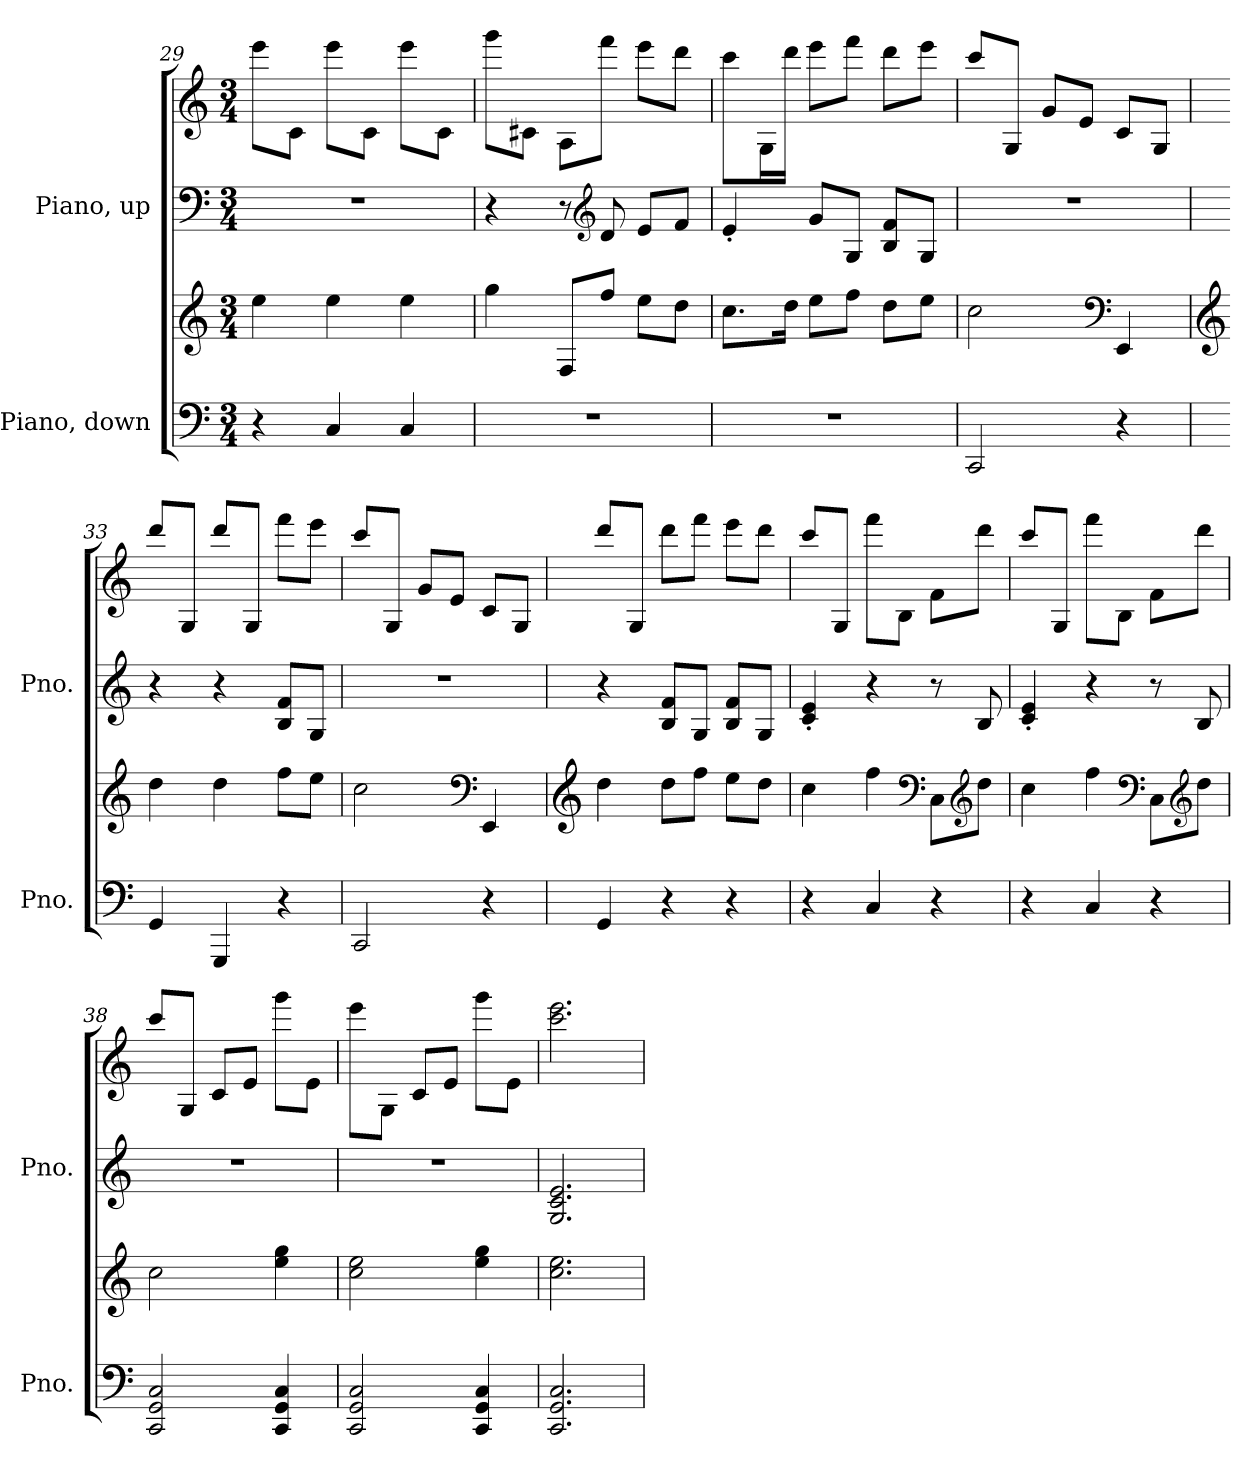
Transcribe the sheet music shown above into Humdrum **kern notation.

**kern	**kern	**kern	**kern
*part2	*part2	*part1	*part1
*staff4	*staff3	*staff2	*staff1
*I"Piano, down	*	*I"Piano, up	*
*I'Pno.	*	*I'Pno.	*
*clefF4	*clefG2	*clefF4	*clefG2
*k[]	*k[]	*k[]	*k[]
*M3/4	*M3/4	*M3/4	*M3/4
=29	=29	=29	=29
4r	4ee\	2.r	8eee\L
.	.	.	8c\J
4C/	4ee\	.	8eee\L
.	.	.	8c\J
4C/	4ee\	.	8eee\L
.	.	.	8c\J
!!LO:LB:g=z
=30	=30	=30	=30
2.r	4gg\	4r	8ggg\L
.	.	.	8c#X\J
.	8F/L	8r	8A\L
*	*	*clefG2	*
.	8ff/J	8d/	8fff\J
.	8ee\L	8e/L	8eee\L
.	8dd\J	8f/J	8ddd\J
=31	=31	=31	=31
2.r	8.cc\L	4e'/	8ccc\L
.	.	.	16G\L
.	16dd\Jk	.	16ddd\JJ
.	8ee\L	8g/L	8eee\L
.	8ff\J	8G/J	8fff\J
.	8dd\L	8B/ 8f/L	8ddd\L
.	8ee\J	8G/J	8eee\J
=32	=32	=32	=32
2CC/	2cc\	2.r	8ccc/L
.	.	.	8G/J
.	.	.	8g/L
.	.	.	8e/J
*	*clefF4	*	*
4r	4EE/	.	8c/L
.	.	.	8G/J
=33	=33	=33	=33
*	*clefG2	*	*
4GG/	4dd\	4r	8ddd/L
.	.	.	8G/J
4GGG/	4dd\	4r	8ddd/L
.	.	.	8G/J
4r	8ff\L	8B/ 8f/L	8fff\L
.	8ee\J	8G/J	8eee\J
!!LO:LB:g=z
=34	=34	=34	=34
2CC/	2cc\	2.r	8ccc/L
.	.	.	8G/J
.	.	.	8g/L
.	.	.	8e/J
*	*clefF4	*	*
4r	4EE/	.	8c/L
.	.	.	8G/J
=35	=35	=35	=35
*	*clefG2	*	*
4GG/	4dd\	4r	8ddd/L
.	.	.	8G/J
4r	8dd\L	8B/ 8f/L	8ddd\L
.	8ff\J	8G/J	8fff\J
4r	8ee\L	8B/ 8f/L	8eee\L
.	8dd\J	8G/J	8ddd\J
=36	=36	=36	=36
4r	4cc\	4c/' 4e/'	8ccc/L
.	.	.	8G/J
4C/	4ff\	4r	8fff\L
.	.	.	8B\J
*	*clefF4	*	*
4r	8C\L	8r	8f\L
*	*clefG2	*	*
.	8dd\J	8B/	8ddd\J
=37	=37	=37	=37
4r	4cc\	4c/' 4e/'	8ccc/L
.	.	.	8G/J
4C/	4ff\	4r	8fff\L
.	.	.	8B\J
*	*clefF4	*	*
4r	8C\L	8r	8f\L
*	*clefG2	*	*
.	8dd\J	8B/	8ddd\J
!!LO:PB:g=z
=38	=38	=38	=38
2CC/ 2GG/ 2C/	2cc\	2.r	8ccc/L
.	.	.	8G/J
.	.	.	8c/L
.	.	.	8e/J
4CC/ 4GG/ 4C/	4ee\ 4gg\	.	8ggg\L
.	.	.	8e\J
=39	=39	=39	=39
2CC/ 2GG/ 2C/	2cc\ 2ee\	2.r	8eee\L
.	.	.	8G\J
.	.	.	8c/L
.	.	.	8e/J
4CC/ 4GG/ 4C/	4ee\ 4gg\	.	8ggg\L
.	.	.	8e\J
=40	=40	=40	=40
2.CC/ 2.GG/ 2.C/	2.cc\ 2.ee\	2.G/ 2.c/ 2.e/	2.ccc\ 2.eee\
=	=	=	=
*-	*-	*-	*-
